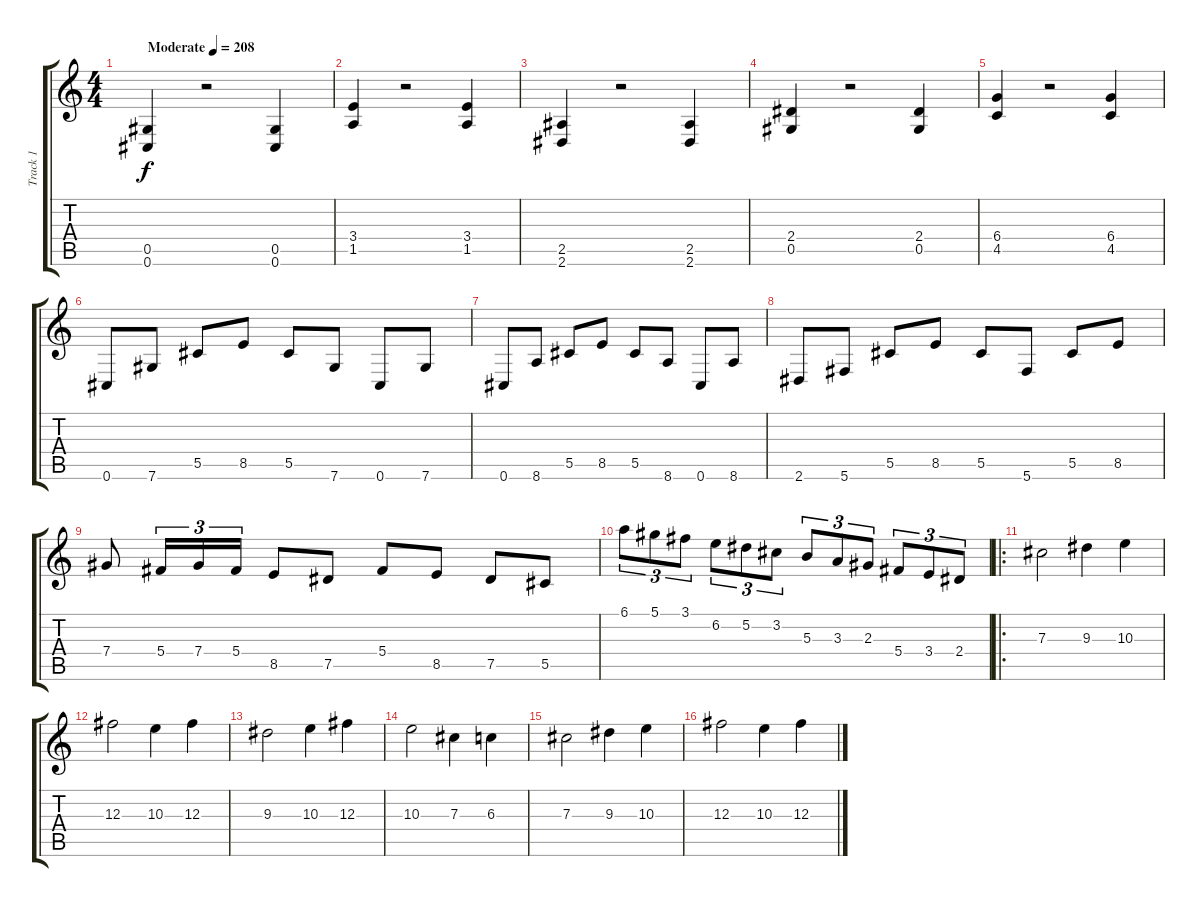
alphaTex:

\track ("Track 1" "Track 1") {instrument distortionguitar}
\staff {score tabs}
\tuning (Eb4 Bb3 Gb3 Db3 Ab2 Db2) {hide}
\ts (4 4)
\tempo (208 "Moderate")
\clef g2
\ks c
(0.5 0.6).4{dy f instrument distortionguitar} r.2 (0.5 0.6).4 |
(3.4 1.5).4 r.2 (3.4 1.5).4 |
(2.5 2.6).4 r.2 (2.5 2.6).4 |
(2.4 0.5).4 r.2 (2.4 0.5).4 |
(6.4 4.5).4 r.2 (6.4 4.5).4 |
0.6.8 7.6.8 5.5.8 8.5.8 5.5.8 7.6.8 0.6.8 7.6.8 |
0.6.8 8.6.8 5.5.8 8.5.8 5.5.8 8.6.8 0.6.8 8.6.8 |
2.6.8 5.6.8 5.5.8 8.5.8 5.5.8 5.6.8 5.5.8 8.5.8 |
7.4.8 5.4.16{tu (3 2)} 7.4.16{tu (3 2)} 5.4.16{tu (3 2)} 8.5.8 7.5.8 5.4.8 8.5.8 7.5.8 5.5.8 |
6.1.8{tu (3 2)} 5.1.8{tu (3 2)} 3.1.8{tu (3 2)} 6.2.8{tu (3 2)} 5.2.8{tu (3 2)} 3.2.8{tu (3 2)} 5.3.8{tu (3 2)} 3.3.8{tu (3 2)} 2.3.8{tu (3 2)} 5.4.8{tu (3 2)} 3.4.8{tu (3 2)} 2.4.8{tu (3 2)} |
\ro
7.3.2 9.3.4 10.3.4 |
12.3.2 10.3.4 12.3.4 |
9.3.2 10.3.4 12.3.4 |
10.3.2 7.3.4 6.3.4 |
7.3.2 9.3.4 10.3.4 |
12.3.2 10.3.4 12.3.4
